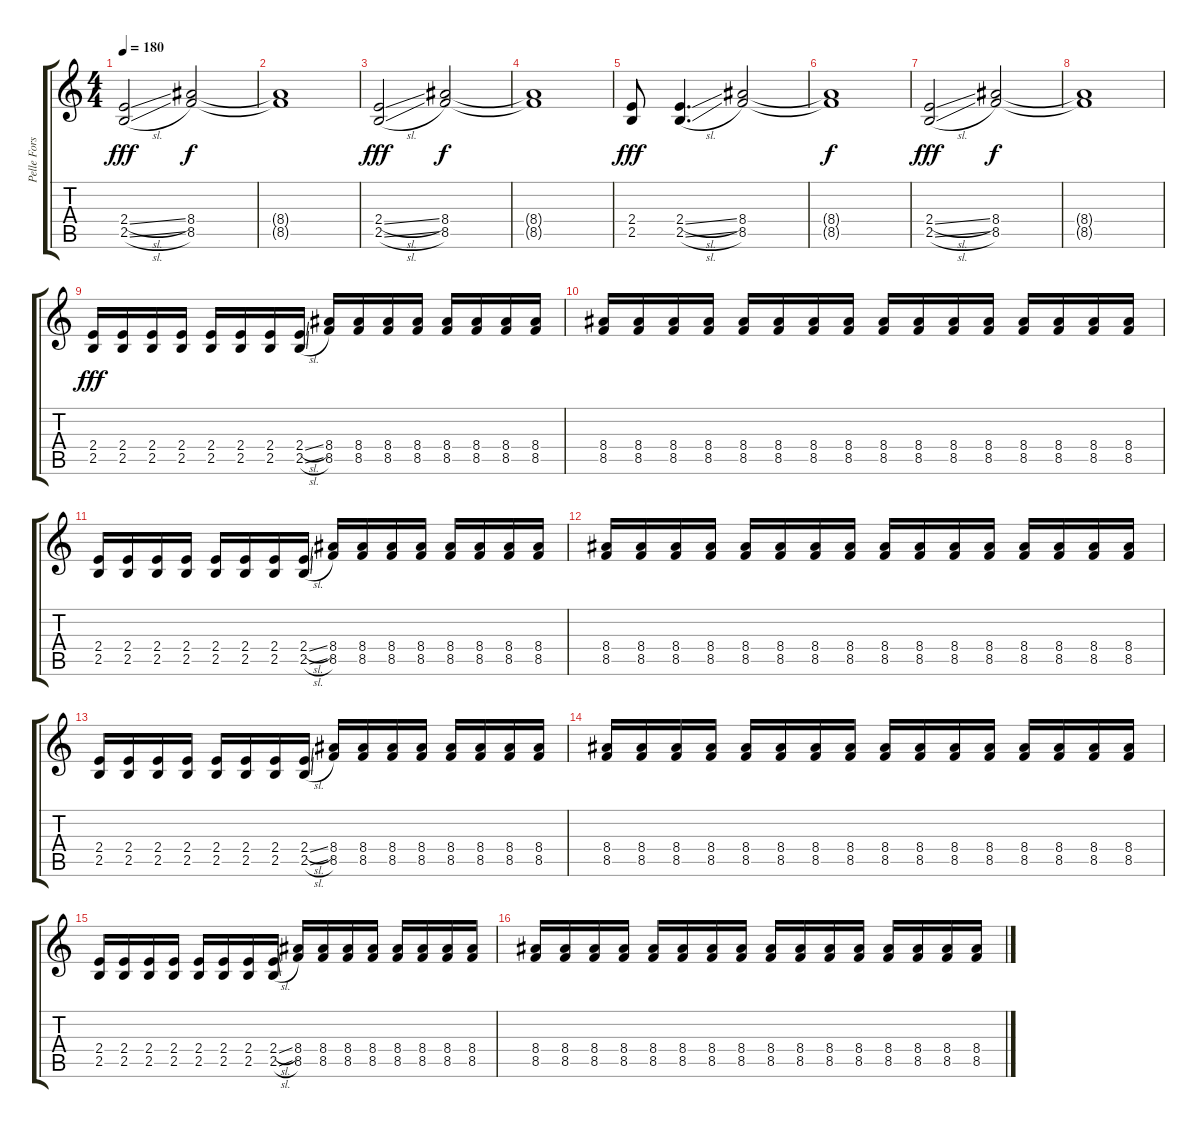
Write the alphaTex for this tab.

\track ("Pelle Forsberg" "Pelle Fors") {instrument distortionguitar}
\staff {score tabs}
\tuning (E4 B3 G3 D3 A2 E2) {hide}
\ts (4 4)
\tempo 180
\clef g2
\ks c
(2.4{sl} 2.5{sl}).2{dy fff} (8.4 8.5).2{dy f} |
(8.4{t} 8.5{t}).1 |
(2.4{sl} 2.5{sl}).2{dy fff} (8.4 8.5).2{dy f} |
(8.4{t} 8.5{t}).1 |
(2.4 2.5).8{dy fff} (2.4{sl} 2.5{sl}).4{d} (8.4 8.5).2 |
(8.4{t} 8.5{t}).1{dy f} |
(2.4{sl} 2.5{sl}).2{dy fff} (8.4 8.5).2{dy f} |
(8.4{t} 8.5{t}).1 |
(2.4 2.5).16{dy fff} (2.4 2.5).16 (2.4 2.5).16 (2.4 2.5).16 (2.4 2.5).16 (2.4 2.5).16 (2.4 2.5).16 (2.4{sl} 2.5{sl}).16 (8.4 8.5).16 (8.4 8.5).16 (8.4 8.5).16 (8.4 8.5).16 (8.4 8.5).16 (8.4 8.5).16 (8.4 8.5).16 (8.4 8.5).16 |
(8.4 8.5).16 (8.4 8.5).16 (8.4 8.5).16 (8.4 8.5).16 (8.4 8.5).16 (8.4 8.5).16 (8.4 8.5).16 (8.4 8.5).16 (8.4 8.5).16 (8.4 8.5).16 (8.4 8.5).16 (8.4 8.5).16 (8.4 8.5).16 (8.4 8.5).16 (8.4 8.5).16 (8.4 8.5).16 |
(2.4 2.5).16 (2.4 2.5).16 (2.4 2.5).16 (2.4 2.5).16 (2.4 2.5).16 (2.4 2.5).16 (2.4 2.5).16 (2.4{sl} 2.5{sl}).16 (8.4 8.5).16 (8.4 8.5).16 (8.4 8.5).16 (8.4 8.5).16 (8.4 8.5).16 (8.4 8.5).16 (8.4 8.5).16 (8.4 8.5).16 |
(8.4 8.5).16 (8.4 8.5).16 (8.4 8.5).16 (8.4 8.5).16 (8.4 8.5).16 (8.4 8.5).16 (8.4 8.5).16 (8.4 8.5).16 (8.4 8.5).16 (8.4 8.5).16 (8.4 8.5).16 (8.4 8.5).16 (8.4 8.5).16 (8.4 8.5).16 (8.4 8.5).16 (8.4 8.5).16 |
(2.4 2.5).16 (2.4 2.5).16 (2.4 2.5).16 (2.4 2.5).16 (2.4 2.5).16 (2.4 2.5).16 (2.4 2.5).16 (2.4{sl} 2.5{sl}).16 (8.4 8.5).16 (8.4 8.5).16 (8.4 8.5).16 (8.4 8.5).16 (8.4 8.5).16 (8.4 8.5).16 (8.4 8.5).16 (8.4 8.5).16 |
(8.4 8.5).16 (8.4 8.5).16 (8.4 8.5).16 (8.4 8.5).16 (8.4 8.5).16 (8.4 8.5).16 (8.4 8.5).16 (8.4 8.5).16 (8.4 8.5).16 (8.4 8.5).16 (8.4 8.5).16 (8.4 8.5).16 (8.4 8.5).16 (8.4 8.5).16 (8.4 8.5).16 (8.4 8.5).16 |
(2.4 2.5).16 (2.4 2.5).16 (2.4 2.5).16 (2.4 2.5).16 (2.4 2.5).16 (2.4 2.5).16 (2.4 2.5).16 (2.4{sl} 2.5{sl}).16 (8.4 8.5).16 (8.4 8.5).16 (8.4 8.5).16 (8.4 8.5).16 (8.4 8.5).16 (8.4 8.5).16 (8.4 8.5).16 (8.4 8.5).16 |
(8.4 8.5).16 (8.4 8.5).16 (8.4 8.5).16 (8.4 8.5).16 (8.4 8.5).16 (8.4 8.5).16 (8.4 8.5).16 (8.4 8.5).16 (8.4 8.5).16 (8.4 8.5).16 (8.4 8.5).16 (8.4 8.5).16 (8.4 8.5).16 (8.4 8.5).16 (8.4 8.5).16 (8.4 8.5).16
